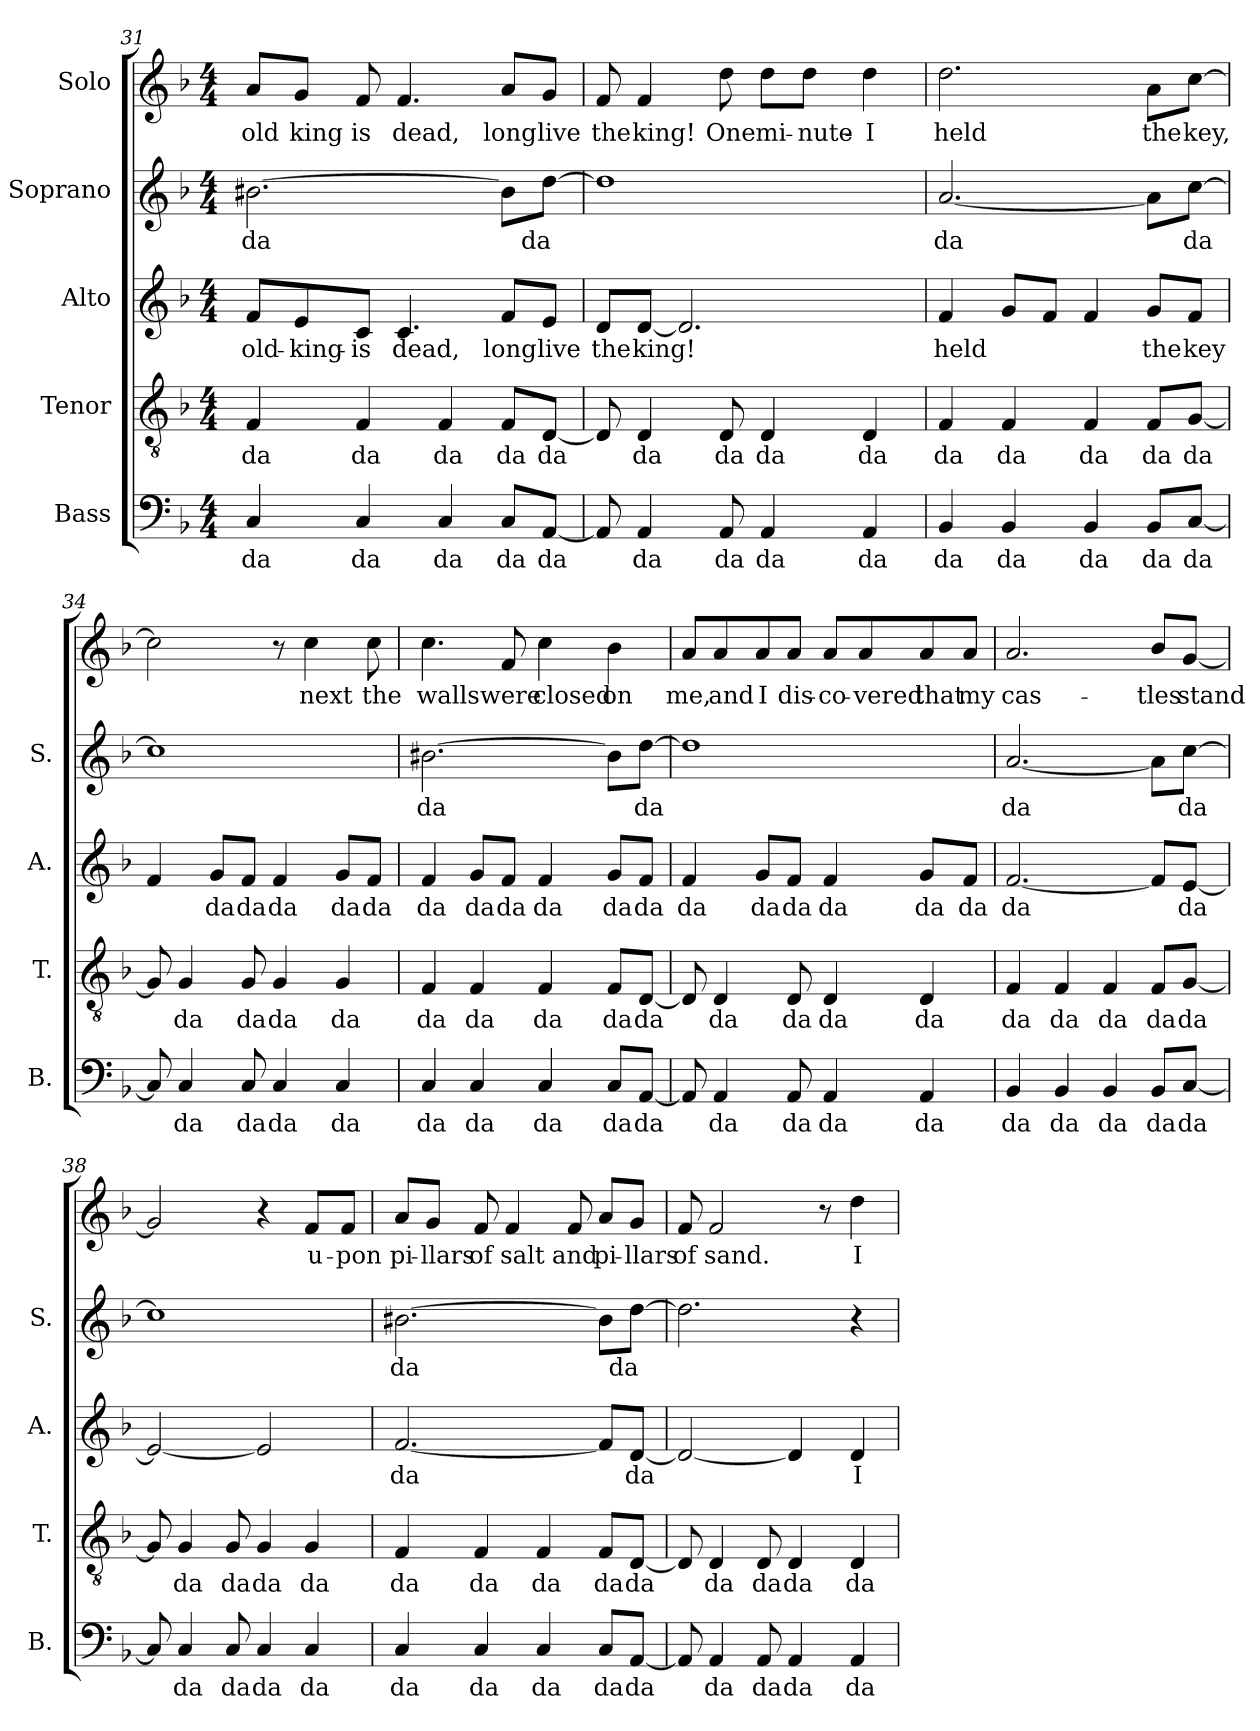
**kern	**text	**kern	**text	**kern	**text	**kern	**text	**kern	**text
*part5	*part5	*part4	*part4	*part3	*part3	*part2	*part2	*part1	*part1
*staff5	*staff5	*staff4	*staff4	*staff3	*staff3	*staff2	*staff2	*staff1	*staff1
*I"Bass	*	*I"Tenor	*	*I"Alto	*	*I"Soprano	*	*I"Solo	*
*I'B.	*	*I'T.	*	*I'A.	*	*I'S.	*	*	*
*clefF4	*	*clefGv2	*	*clefG2	*	*clefG2	*	*clefG2	*
*k[b-]	*	*k[b-]	*	*k[b-]	*	*k[b-]	*	*k[b-]	*
*M4/4	*	*M4/4	*	*M4/4	*	*M4/4	*	*M4/4	*
=31	=31	=31	=31	=31	=31	=31	=31	=31	=31
!	!LO:LY:b	!	!LO:LY:b	!	!LO:LY:b	!	!LO:LY:b	!	!LO:LY:b
4C/	da	4F/	da	8f/L	-old-	[2.b#X\	-da	8a/L	old
!	!	!	!	!	!LO:LY:b	!	!	!	!LO:LY:b
.	.	.	.	8e/	-king-	.	.	8g/J	king
!	!LO:LY:b	!	!LO:LY:b	!	!LO:LY:b	!	!	!	!LO:LY:b
4C/	da	4F/	da	8c/J	-is	.	.	8f/	is
!	!	!	!	!	!LO:LY:b	!	!	!	!LO:LY:b
.	.	.	.	4.c/	dead,	.	.	4.f/	dead,
!	!LO:LY:b	!	!LO:LY:b	!	!	!	!	!	!
4C/	da	4F/	da	.	.	.	.	.	.
!	!LO:LY:b	!	!LO:LY:b	!	!LO:LY:b	!	!	!	!LO:LY:b
8C/L	da	8F/L	da	8f/L	long	8b#\L]	.	8a/L	long
!	!LO:LY:b	!	!LO:LY:b	!	!LO:LY:b	!	!LO:LY:b	!	!LO:LY:b
[8AA/J	da	[8D/J	da	8e/J	live	[8dd\J	-da	8g/J	live
!!LO:PB:g=z
=32	=32	=32	=32	=32	=32	=32	=32	=32	=32
!	!	!	!	!	!LO:LY:b	!	!	!	!LO:LY:b
8AA/]	.	8D/]	.	8d/L	the	1dd]	.	8f/	the
!	!LO:LY:b	!	!LO:LY:b	!	!LO:LY:b	!	!	!	!LO:LY:b
4AA/	da	4D/	da	[8d/J	-king!	.	.	4f/	king!
.	.	.	.	2.d/]	.	.	.	.	.
!	!LO:LY:b	!	!LO:LY:b	!	!	!	!	!	!LO:LY:b
8AA/	da	8D/	da	.	.	.	.	8dd\	One
!	!LO:LY:b	!	!LO:LY:b	!	!	!	!	!	!LO:LY:b
4AA/	da	4D/	da	.	.	.	.	8dd\L	mi-
!	!	!	!	!	!	!	!	!	!LO:LY:b
.	.	.	.	.	.	.	.	8dd\J	-nute-
!	!LO:LY:b	!	!LO:LY:b	!	!	!	!	!	!LO:LY:b
4AA/	da	4D/	da	.	.	.	.	4dd\	-I
=33	=33	=33	=33	=33	=33	=33	=33	=33	=33
!	!LO:LY:b	!	!LO:LY:b	!	!LO:LY:b	!	!LO:LY:b	!	!LO:LY:b
4BB-/	da	4F/	da	4f/	-held	[2.a/	-da	2.dd\	held
!	!LO:LY:b	!	!LO:LY:b	!	!	!	!	!	!
4BB-/	da	4F/	da	8g/L	.	.	.	.	.
.	.	.	.	8f/J	.	.	.	.	.
!	!LO:LY:b	!	!LO:LY:b	!	!	!	!	!	!
4BB-/	da	4F/	da	4f/	.	.	.	.	.
!	!LO:LY:b	!	!LO:LY:b	!	!LO:LY:b	!	!	!	!LO:LY:b
8BB-/L	da	8F/L	da	8g/L	the	8a\L]	.	8a\L	the
!	!LO:LY:b	!	!LO:LY:b	!	!LO:LY:b	!	!LO:LY:b	!	!LO:LY:b
[8C/J	da	[8G/J	da	8f/J	-key	[8cc\J	-da	[8cc\J	key,
=34	=34	=34	=34	=34	=34	=34	=34	=34	=34
8C/]	.	8G/]	.	4f/	.	1cc]	.	2cc\]	.
!	!LO:LY:b	!	!LO:LY:b	!	!	!	!	!	!
4C/	da	4G/	da	.	.	.	.	.	.
!	!	!	!	!	!LO:LY:b	!	!	!	!
.	.	.	.	8g/L	da	.	.	.	.
!	!LO:LY:b	!	!LO:LY:b	!	!LO:LY:b	!	!	!	!
8C/	da	8G/	da	8f/J	da	.	.	.	.
!	!LO:LY:b	!	!LO:LY:b	!	!LO:LY:b	!	!	!	!
4C/	da	4G/	da	4f/	da	.	.	8r	.
!	!	!	!	!	!	!	!	!	!LO:LY:b
.	.	.	.	.	.	.	.	4cc\	next
!	!LO:LY:b	!	!LO:LY:b	!	!LO:LY:b	!	!	!	!
4C/	da	4G/	da	8g/L	da	.	.	.	.
!	!	!	!	!	!LO:LY:b	!	!	!	!LO:LY:b
.	.	.	.	8f/J	da	.	.	8cc\	the
!!LO:LB:g=z
=35	=35	=35	=35	=35	=35	=35	=35	=35	=35
!	!LO:LY:b	!	!LO:LY:b	!	!LO:LY:b	!	!LO:LY:b	!	!LO:LY:b
4C/	da	4F/	da	4f/	da	[2.b#X\	-da	4.cc\	walls
!	!LO:LY:b	!	!LO:LY:b	!	!LO:LY:b	!	!	!	!
4C/	da	4F/	da	8g/L	da	.	.	.	.
!	!	!	!	!	!LO:LY:b	!	!	!	!LO:LY:b
.	.	.	.	8f/J	da	.	.	8f/	were
!	!LO:LY:b	!	!LO:LY:b	!	!LO:LY:b	!	!	!	!LO:LY:b
4C/	da	4F/	da	4f/	da	.	.	4cc\	closed
!	!LO:LY:b	!	!LO:LY:b	!	!LO:LY:b	!	!	!	!LO:LY:b
8C/L	da	8F/L	da	8g/L	da	8b#\L]	.	4b-\	on
!	!LO:LY:b	!	!LO:LY:b	!	!LO:LY:b	!	!LO:LY:b	!	!
[8AA/J	da	[8D/J	da	8f/J	da	[8dd\J	-da	.	.
=36	=36	=36	=36	=36	=36	=36	=36	=36	=36
!	!	!	!	!	!LO:LY:b	!	!	!	!LO:LY:b
8AA/]	.	8D/]	.	4f/	da	1dd]	.	8a/L	me,
!	!LO:LY:b	!	!LO:LY:b	!	!	!	!	!	!LO:LY:b
4AA/	da	4D/	da	.	.	.	.	8a/	and
!	!	!	!	!	!LO:LY:b	!	!	!	!LO:LY:b
.	.	.	.	8g/L	da	.	.	8a/	I
!	!LO:LY:b	!	!LO:LY:b	!	!LO:LY:b	!	!	!	!LO:LY:b
8AA/	da	8D/	da	8f/J	da	.	.	8a/J	dis-
!	!LO:LY:b	!	!LO:LY:b	!	!LO:LY:b	!	!	!	!LO:LY:b
4AA/	da	4D/	da	4f/	da	.	.	8a/L	-co-
!	!	!	!	!	!	!	!	!	!LO:LY:b
.	.	.	.	.	.	.	.	8a/	-vered
!	!LO:LY:b	!	!LO:LY:b	!	!LO:LY:b	!	!	!	!LO:LY:b
4AA/	da	4D/	da	8g/L	da	.	.	8a/	that
!	!	!	!	!	!LO:LY:b	!	!	!	!LO:LY:b
.	.	.	.	8f/J	da	.	.	8a/J	my
=37	=37	=37	=37	=37	=37	=37	=37	=37	=37
!	!LO:LY:b	!	!LO:LY:b	!	!LO:LY:b	!	!LO:LY:b	!	!LO:LY:b
4BB-/	da	4F/	da	[2.f/	-da	[2.a/	-da	2.a/	cas-
!	!LO:LY:b	!	!LO:LY:b	!	!	!	!	!	!
4BB-/	da	4F/	da	.	.	.	.	.	.
!	!LO:LY:b	!	!LO:LY:b	!	!	!	!	!	!
4BB-/	da	4F/	da	.	.	.	.	.	.
!	!LO:LY:b	!	!LO:LY:b	!	!	!	!	!	!LO:LY:b
8BB-/L	da	8F/L	da	8f/L]	.	8a\L]	.	8b-/L	-tles
!	!LO:LY:b	!	!LO:LY:b	!	!LO:LY:b	!	!LO:LY:b	!	!LO:LY:b
[8C/J	da	[8G/J	da	[8e/J	-da	[8cc\J	-da	[8g/J	-stand
!!LO:PB:g=z
=38	=38	=38	=38	=38	=38	=38	=38	=38	=38
8C/]	.	8G/]	.	2e/_	.	1cc]	.	2g/]	.
!	!LO:LY:b	!	!LO:LY:b	!	!	!	!	!	!
4C/	da	4G/	da	.	.	.	.	.	.
!	!LO:LY:b	!	!LO:LY:b	!	!	!	!	!	!
8C/	da	8G/	da	.	.	.	.	.	.
!	!LO:LY:b	!	!LO:LY:b	!	!	!	!	!	!
4C/	da	4G/	da	2e/]	.	.	.	4r	.
!	!LO:LY:b	!	!LO:LY:b	!	!	!	!	!	!LO:LY:b
4C/	da	4G/	da	.	.	.	.	8f/L	u-
!	!	!	!	!	!	!	!	!	!LO:LY:b
.	.	.	.	.	.	.	.	8f/J	-pon
=39	=39	=39	=39	=39	=39	=39	=39	=39	=39
!	!LO:LY:b	!	!LO:LY:b	!	!LO:LY:b	!	!LO:LY:b	!	!LO:LY:b
4C/	da	4F/	da	[2.f/	-da	[2.b#X\	-da	8a/L	pi-
!	!	!	!	!	!	!	!	!	!LO:LY:b
.	.	.	.	.	.	.	.	8g/J	-llars
!	!LO:LY:b	!	!LO:LY:b	!	!	!	!	!	!LO:LY:b
4C/	da	4F/	da	.	.	.	.	8f/	of
!	!	!	!	!	!	!	!	!	!LO:LY:b
.	.	.	.	.	.	.	.	4f/	salt
!	!LO:LY:b	!	!LO:LY:b	!	!	!	!	!	!
4C/	da	4F/	da	.	.	.	.	.	.
!	!	!	!	!	!	!	!	!	!LO:LY:b
.	.	.	.	.	.	.	.	8f/	and
!	!LO:LY:b	!	!LO:LY:b	!	!	!	!	!	!LO:LY:b
8C/L	da	8F/L	da	8f/L]	.	8b#\L]	.	8a/L	pi-
!	!LO:LY:b	!	!LO:LY:b	!	!LO:LY:b	!	!LO:LY:b	!	!LO:LY:b
[8AA/J	da	[8D/J	da	[8d/J	-da	[8dd\J	-da	8g/J	-llars
=40	=40	=40	=40	=40	=40	=40	=40	=40	=40
!	!	!	!	!	!	!	!	!	!LO:LY:b
8AA/]	.	8D/]	.	2d/_	.	2.dd\]	.	8f/	of
!	!LO:LY:b	!	!LO:LY:b	!	!	!	!	!	!LO:LY:b
4AA/	da	4D/	da	.	.	.	.	2f/	sand.
!	!LO:LY:b	!	!LO:LY:b	!	!	!	!	!	!
8AA/	da	8D/	da	.	.	.	.	.	.
!	!LO:LY:b	!	!LO:LY:b	!	!	!	!	!	!
4AA/	da	4D/	da	4d/]	.	.	.	.	.
.	.	.	.	.	.	.	.	8r	.
!	!LO:LY:b	!	!LO:LY:b	!	!LO:LY:b	!	!	!	!LO:LY:b
4AA/	da	4D/	da	4d/	I-	4r	.	4dd\	I
=	=	=	=	=	=	=	=	=	=
*-	*-	*-	*-	*-	*-	*-	*-	*-	*-
